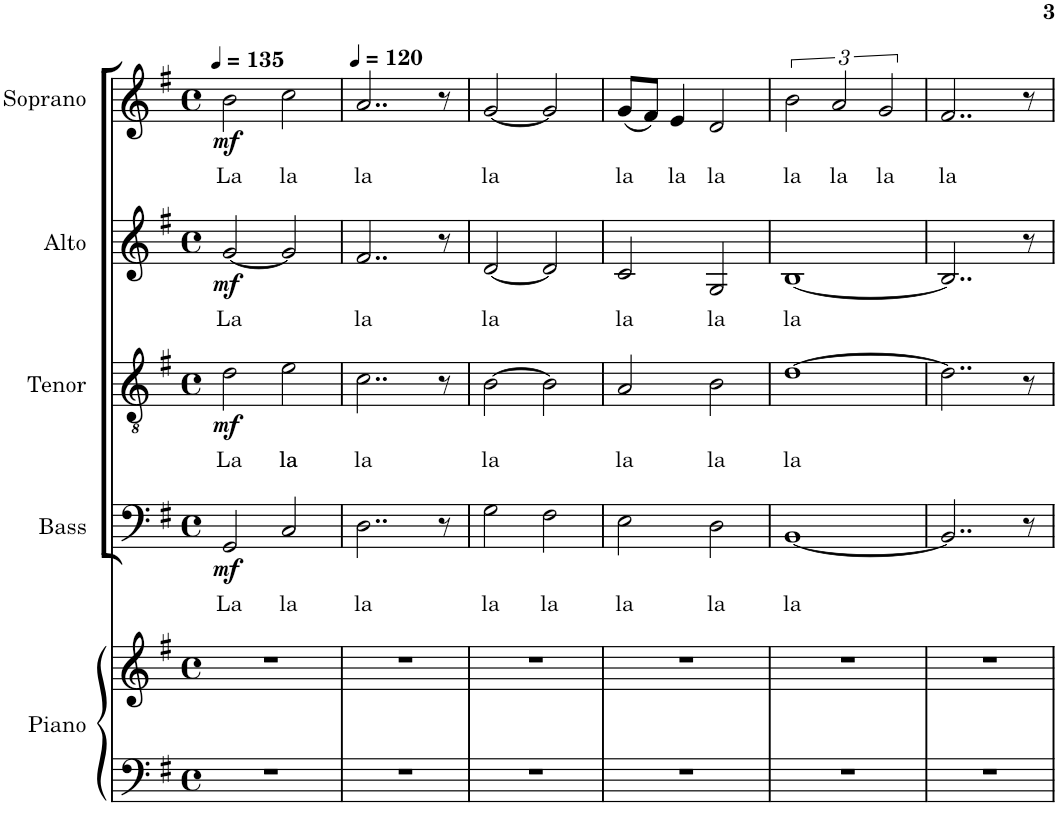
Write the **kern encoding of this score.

**kern	**kern	**kern	**text	**dynam	**kern	**text	**dynam	**kern	**text	**dynam	**kern	**text	**dynam
*part5	*part5	*part4	*part4	*part4	*part3	*part3	*part3	*part2	*part2	*part2	*part1	*part1	*part1
*staff6	*staff5	*staff4	*staff4	*staff4	*staff3	*staff3	*staff3	*staff2	*staff2	*staff2	*staff1	*staff1	*staff1
*I"Piano	*	*I"Bass	*	*	*I"Tenor	*	*	*I"Alto	*	*	*I"Soprano	*	*
*I'Pno.	*	*I'Bas.	*	*	*I'Ten.	*	*	*I'Alt.	*	*	*I'Sop.	*	*
*clefF4	*clefG2	*clefF4	*	*	*clefGv2	*	*	*clefG2	*	*	*clefG2	*	*
*k[f#]	*k[f#]	*k[f#]	*	*	*k[f#]	*	*	*k[f#]	*	*	*k[f#]	*	*
*G:	*G:	*G:	*	*	*G:	*	*	*G:	*	*	*G:	*	*
*M4/4	*M4/4	*M4/4	*	*	*M4/4	*	*	*M4/4	*	*	*M4/4	*	*
*met(c)	*met(c)	*met(c)	*	*	*met(c)	*	*	*met(c)	*	*	*met(c)	*	*
*MM135	*MM135	*MM135	*	*	*MM135	*	*	*MM135	*	*	*MM135	*	*
=1	=1	=1	=1	=1	=1	=1	=1	=1	=1	=1	=1	=1	=1
!	!	!	!LO:LY:b	!LO:DY:b	!	!LO:LY:b	!LO:DY:b	!	!LO:LY:b	!LO:DY:b	!	!LO:LY:b	!LO:DY:b
1r	1r	2GG/	La	mf	2d\	La	mf	[2g/	La	mf	2b\	La	mf
!	!	!	!LO:LY:b	!	!	!LO:LY:b	!	!	!	!	!	!LO:LY:b	!
.	.	2C/	la	.	2e\	la	.	2g/]	.	.	2cc\	la	.
=2	=2	=2	=2	=2	=2	=2	=2	=2	=2	=2	=2	=2	=2
*	*	*	*	*	*	*	*	*	*	*	*MM120	*	*
!	!	!	!LO:LY:b	!	!	!LO:LY:b	!	!	!LO:LY:b	!	!	!LO:LY:b	!
1r	1r	2..D\	la	.	2..c\	la	.	2..f#/	la	.	2..a/	la	.
.	.	8r	.	.	8r	.	.	8r	.	.	8r	.	.
=3	=3	=3	=3	=3	=3	=3	=3	=3	=3	=3	=3	=3	=3
!	!	!	!LO:LY:b	!	!	!LO:LY:b	!	!	!LO:LY:b	!	!	!LO:LY:b	!
1r	1r	2G\	la	.	[2B\	la	.	[2d/	la	.	[2g/	la	.
!	!	!	!LO:LY:b	!	!	!	!	!	!	!	!	!	!
.	.	2F#\	la	.	2B\]	.	.	2d/]	.	.	2g/]	.	.
=4	=4	=4	=4	=4	=4	=4	=4	=4	=4	=4	=4	=4	=4
!	!	!	!LO:LY:b	!	!	!LO:LY:b	!	!	!LO:LY:b	!	!	!LO:LY:b	!
1r	1r	2E\	la	.	2A/	la	.	2c/	la	.	(8g/L	la	.
.	.	.	.	.	.	.	.	.	.	.	8f#/J)	.	.
!	!	!	!	!	!	!	!	!	!	!	!	!LO:LY:b	!
.	.	.	.	.	.	.	.	.	.	.	4e/	la	.
!	!	!	!LO:LY:b	!	!	!LO:LY:b	!	!	!LO:LY:b	!	!	!LO:LY:b	!
.	.	2D\	la	.	2B\	la	.	2G/	la	.	2d/	la	.
=5	=5	=5	=5	=5	=5	=5	=5	=5	=5	=5	=5	=5	=5
!	!	!	!LO:LY:b	!	!	!LO:LY:b	!	!	!LO:LY:b	!	!	!LO:LY:b	!
1r	1r	[1BB	la	.	[1d	la	.	[1B	la	.	3b\	la	.
!	!	!	!	!	!	!	!	!	!	!	!	!LO:LY:b	!
.	.	.	.	.	.	.	.	.	.	.	3a/	la	.
!	!	!	!	!	!	!	!	!	!	!	!	!LO:LY:b	!
.	.	.	.	.	.	.	.	.	.	.	3g/	la	.
=6	=6	=6	=6	=6	=6	=6	=6	=6	=6	=6	=6	=6	=6
!	!	!	!	!	!	!	!	!	!	!	!	!LO:LY:b	!
1r	1r	2..BB/]	.	.	2..d\]	.	.	2..B/]	.	.	2..f#/	la	.
.	.	8r	.	.	8r	.	.	8r	.	.	8r	.	.
=	=	=	=	=	=	=	=	=	=	=	=	=	=
*-	*-	*-	*-	*-	*-	*-	*-	*-	*-	*-	*-	*-	*-
